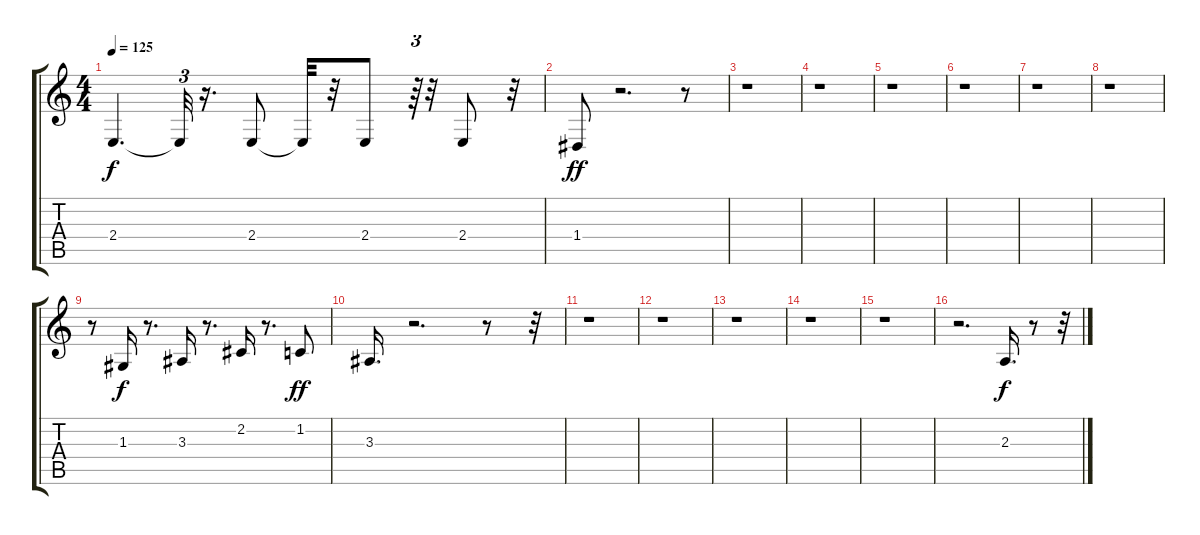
\track "" {instrument tenorsax}
\staff {score tabs}
\tuning (E4 B3 G3 D3 A2 E2) {hide}
\ts (4 4)
\tempo 125
\clef g2
\ks c
2.4{t}.4{d dy f} 2.4{t}.32{tu (3 2)} r.16{d} 2.4.8 2.4{t}.32 r.32 2.4.8 r.64{tu (3 2)} r.32 2.4.8 r.32 |
1.4.8{dy ff} r.2{d} r.8 |
r.1 |
r.1 |
r.1 |
r.1 |
r.1 |
r.1 |
r.8 1.3.16{dy f} r.8{d} 3.3.16 r.8{d} 2.2.16 r.8{d} 1.2.8{dy ff} |
3.3.16{d} r.2{d} r.8 r.32 |
r.1 |
r.1 |
r.1 |
r.1 |
r.1 |
r.2{d} 2.3.16{d dy f} r.8 r.32
